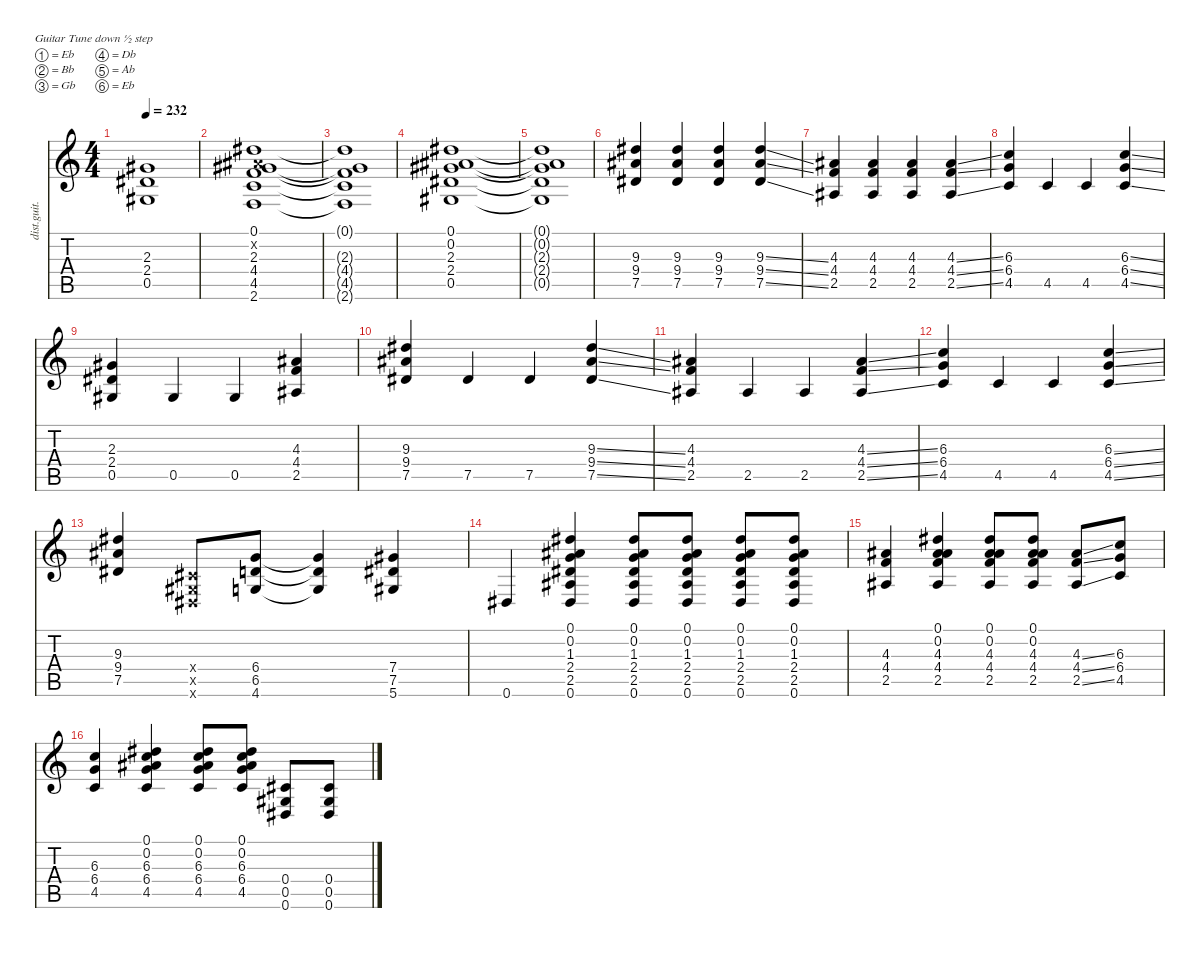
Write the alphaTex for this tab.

\defaultSystemsLayout 4
\hideDynamics
\bracketExtendMode nobrackets
\otherSystemsTrackNameOrientation horizontal
\track ("Gtr. 1" "dist.guit.") {mute instrument distortionguitar}
\staff {score tabs}
\tuning (Eb4 Bb3 Gb3 Db3 Ab2 Eb2)
\ts (4 4)
\tempo 232
\clef g2
\ks c
(2.3{acc #} 2.4{acc #} 0.5{acc #}).1{dy f beam Up} |
(0.1{acc #} 0.2{x acc #} 2.3{acc #} 4.4 4.5 2.6).1{beam Up} |
(0.1{t acc #} 2.3{t acc #} 4.4{t} 4.5{t} 2.6{t}).1{beam Up} |
(0.1{acc #} 0.2{acc #} 2.3{acc #} 2.4{acc #} 0.5{acc #}).1{beam Up} |
(0.1{t acc #} 0.2{t acc #} 2.3{t acc #} 2.4{t acc #} 0.5{t acc #}).1{beam Up} |
(9.3{acc #} 9.4{acc #} 7.5{acc #}).4{instrument electricguitarmuted instrument distortionguitar beam Up} (9.3{acc #} 9.4{acc #} 7.5{acc #}).4{beam Up} (9.3{acc #} 9.4{acc #} 7.5{acc #}).4{beam Up} (9.3{ss acc #} 9.4{ss acc #} 7.5{ss acc #}).4{beam Up} |
(4.3{acc #} 4.4 2.5{acc #}).4{instrument electricguitarmuted instrument distortionguitar beam Up} (4.3{acc #} 4.4 2.5{acc #}).4{beam Up} (4.3{acc #} 4.4 2.5{acc #}).4{beam Up} (4.3{ss acc #} 4.4{ss} 2.5{ss acc #}).4{beam Up} |
(6.3 6.4 4.5).4{instrument electricguitarmuted instrument distortionguitar beam Up} 4.5.4{beam Up} 4.5.4{beam Up} (6.3{ss} 6.4{ss} 4.5{ss}).4{beam Up} |
(2.3{acc #} 2.4{acc #} 0.5{acc #}).4{instrument electricguitarmuted instrument distortionguitar beam Up} 0.5{acc #}.4{beam Up} 0.5{acc #}.4{beam Up} (4.3{acc #} 4.4 2.5{acc #}).4{beam Up} |
(9.3{acc #} 9.4{acc #} 7.5{acc #}).4{instrument electricguitarmuted instrument distortionguitar beam Up} 7.5{acc #}.4{beam Up} 7.5{acc #}.4{beam Up} (9.3{ss acc #} 9.4{ss acc #} 7.5{ss acc #}).4{beam Up} |
(4.3{acc #} 4.4 2.5{acc #}).4{instrument electricguitarmuted instrument distortionguitar beam Up} 2.5{acc #}.4{beam Up} 2.5{acc #}.4{beam Up} (4.3{ss acc #} 4.4{ss} 2.5{ss acc #}).4{beam Up} |
(6.3 6.4 4.5).4{instrument electricguitarmuted instrument distortionguitar beam Up} 4.5.4{beam Up} 4.5.4{beam Up} (6.3{ss} 6.4{ss} 4.5{ss}).4{beam Up} |
(9.3{acc #} 9.4{acc #} 7.5{acc #}).4{beam Up} (0.4{x acc #} 0.5{x acc #} 0.6{x acc #}).8{beam Up} (6.4 6.5 4.6).8{beam Up} (6.4{t} 6.5{t} 4.6{t}).4{beam Up} (7.4{acc #} 7.5{acc #} 5.6{acc #}).4{beam Up} |
0.6{acc #}.4{beam Up} (0.1{acc #} 0.2{acc #} 1.3 2.4{acc #} 2.5{acc #} 0.6{acc #}).4{beam Up} (0.1{acc #} 0.2{acc #} 1.3 2.4{acc #} 2.5{acc #} 0.6{acc #}).8{beam Up} (0.1{acc #} 0.2{acc #} 1.3 2.4{acc #} 2.5{acc #} 0.6{acc #}).8{beam Up} (0.1{acc #} 0.2{acc #} 1.3 2.4{acc #} 2.5{acc #} 0.6{acc #}).8{beam Up} (0.1{acc #} 0.2{acc #} 1.3 2.4{acc #} 2.5{acc #} 0.6{acc #}).8{beam Up} |
(4.3{acc #} 4.4 2.5{acc #}).4{beam Up} (0.1{acc #} 0.2{acc #} 4.3{acc #} 4.4 2.5{acc #}).4{beam Up} (0.1{acc #} 0.2{acc #} 4.3{acc #} 4.4 2.5{acc #}).8{beam Up} (0.1{acc #} 0.2{acc #} 4.3{acc #} 4.4 2.5{acc #}).8{beam Up} (4.3{ss acc #} 4.4{ss} 2.5{ss acc #}).8{beam Up} (6.3 6.4 4.5).8{beam Up} |
(6.3 6.4 4.5).4{beam Up} (0.1{acc #} 0.2{acc #} 6.3 6.4 4.5).4{beam Up} (0.1{acc #} 0.2{acc #} 6.3 6.4 4.5).8{beam Up} (0.1{acc #} 0.2{acc #} 6.3 6.4 4.5).8{beam Up} (0.4{acc #} 0.5{acc #} 0.6{acc #}).8{beam Up} (0.4{acc #} 0.5{acc #} 0.6{acc #}).8{beam Up}
